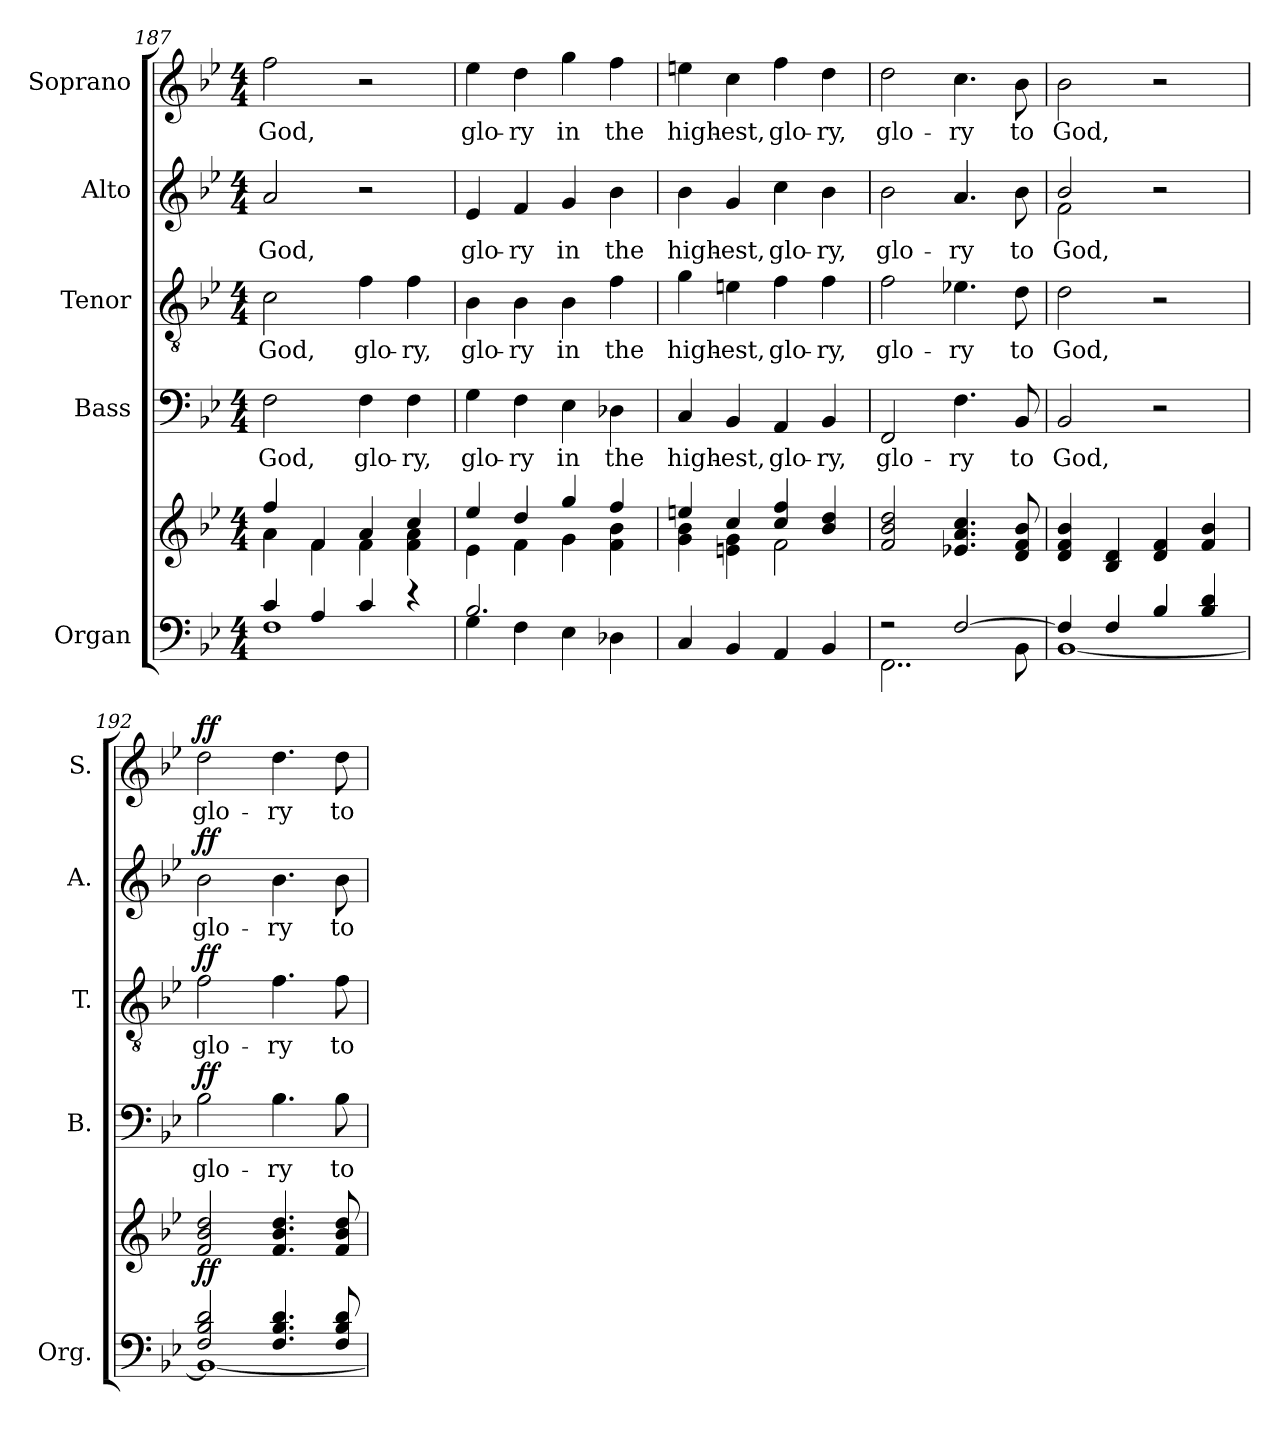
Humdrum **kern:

**kern	**kern	**dynam	**kern	**text	**dynam	**kern	**text	**dynam	**kern	**text	**dynam	**kern	**text	**dynam
*part5	*part5	*part5	*part4	*part4	*part4	*part3	*part3	*part3	*part2	*part2	*part2	*part1	*part1	*part1
*staff6	*staff5	*staff5/6	*staff4	*staff4	*staff4	*staff3	*staff3	*staff3	*staff2	*staff2	*staff2	*staff1	*staff1	*staff1
*I"Organ	*	*	*I"Bass	*	*	*I"Tenor	*	*	*I"Alto	*	*	*I"Soprano	*	*
*I'Org.	*	*	*I'B.	*	*	*I'T.	*	*	*I'A.	*	*	*I'S.	*	*
!!LO:PB:g=z
*clefF4	*clefG2	*	*clefF4	*	*	*clefGv2	*	*	*clefG2	*	*	*clefG2	*	*
*	*	*	*	*	*	*ITrd7c12	*	*	*	*	*	*	*	*
*k[b-e-]	*k[b-e-]	*	*k[b-e-]	*	*	*k[b-e-]	*	*	*k[b-e-]	*	*	*k[b-e-]	*	*
*B-:	*B-:	*	*B-:	*	*	*B-:	*	*	*B-:	*	*	*B-:	*	*
*M4/4	*M4/4	*	*M4/4	*	*	*M4/4	*	*	*M4/4	*	*	*M4/4	*	*
=187	=187	=187	=187	=187	=187	=187	=187	=187	=187	=187	=187	=187	=187	=187
*^	*^	*	*	*	*	*	*	*	*	*	*	*	*	*
!	!	!	!	!	!	!LO:LY:b:color=#000000	!	!	!	!	!	!	!	!	!	!
!	!	!	!	!	!	!	!	!	!LO:LY:b:color=#000000	!	!	!	!	!	!	!
!	!	!	!	!	!	!	!	!	!	!	!	!LO:LY:b:color=#000000	!	!	!	!
!	!	!	!	!	!	!	!	!	!	!	!	!	!	!	!LO:LY:b:color=#000000	!
4ci/	1Fi	4ffi/	4ai\	.	2Fi\	God,	.	2Ci\	God,	.	2ai/	God,	.	2ffi\	God,	.
4Ai/	.	4fi/	4fi\	.	.	.	.	.	.	.	.	.	.	.	.	.
!	!	!	!	!	!	!LO:LY:b:color=#000000	!	!	!	!	!	!	!	!	!	!
!	!	!	!	!	!	!	!	!	!LO:LY:b:color=#000000	!	!	!	!	!	!	!
4ci/	.	4ai/	4fi\	.	4Fi\	glo-	.	4Fi\	glo-	.	2r	.	.	2r	.	.
!	!	!	!	!	!	!LO:LY:b:color=#000000	!	!	!	!	!	!	!	!	!	!
!	!	!	!	!	!	!	!	!	!LO:LY:b:color=#000000	!	!	!	!	!	!	!
4r	.	4cci/	4fi\ 4ai	.	4Fi\	-ry,	.	4Fi\	-ry,	.	.	.	.	.	.	.
=188	=188	=188	=188	=188	=188	=188	=188	=188	=188	=188	=188	=188	=188	=188	=188	=188
!	!	!	!	!	!	!LO:LY:b:color=#000000	!	!	!	!	!	!	!	!	!	!
!	!	!	!	!	!	!	!	!	!LO:LY:b:color=#000000	!	!	!	!	!	!	!
!	!	!	!	!	!	!	!	!	!	!	!	!LO:LY:b:color=#000000	!	!	!	!
!	!	!	!	!	!	!	!	!	!	!	!	!	!	!	!LO:LY:b:color=#000000	!
2.B-i/	4Gi\	4ee-i/	4e-i\	.	4Gi\	glo-	.	4BB-i\	glo-	.	4e-i/	glo-	.	4ee-i\	glo-	.
!	!	!	!	!	!	!LO:LY:b:color=#000000	!	!	!	!	!	!	!	!	!	!
!	!	!	!	!	!	!	!	!	!LO:LY:b:color=#000000	!	!	!	!	!	!	!
!	!	!	!	!	!	!	!	!	!	!	!	!LO:LY:b:color=#000000	!	!	!	!
!	!	!	!	!	!	!	!	!	!	!	!	!	!	!	!LO:LY:b:color=#000000	!
.	4Fi\	4ddi/	4fi\	.	4Fi\	-ry	.	4BB-i\	-ry	.	4fi/	-ry	.	4ddi\	-ry	.
!	!	!	!	!	!	!LO:LY:b:color=#000000	!	!	!	!	!	!	!	!	!	!
!	!	!	!	!	!	!	!	!	!LO:LY:b:color=#000000	!	!	!	!	!	!	!
!	!	!	!	!	!	!	!	!	!	!	!	!LO:LY:b:color=#000000	!	!	!	!
!	!	!	!	!	!	!	!	!	!	!	!	!	!	!	!LO:LY:b:color=#000000	!
.	4E-i\	4ggi/	4gi\	.	4E-i\	in	.	4BB-i\	in	.	4gi/	in	.	4ggi\	in	.
!	!	!	!	!	!	!LO:LY:b:color=#000000	!	!	!	!	!	!	!	!	!	!
!	!	!	!	!	!	!	!	!	!LO:LY:b:color=#000000	!	!	!	!	!	!	!
!	!	!	!	!	!	!	!	!	!	!	!	!LO:LY:b:color=#000000	!	!	!	!
!	!	!	!	!	!	!	!	!	!	!	!	!	!	!	!LO:LY:b:color=#000000	!
4ryy	4D-Xi\	4ffi/	4fi\ 4b-i	.	4D-Xi\	the	.	4Fi\	the	.	4b-i\	the	.	4ffi\	the	.
*v	*v	*	*	*	*	*	*	*	*	*	*	*	*	*	*	*
=189	=189	=189	=189	=189	=189	=189	=189	=189	=189	=189	=189	=189	=189	=189	=189
*^	*	*	*	*	*	*	*	*	*	*	*	*	*	*	*
!	!	!	!	!	!	!LO:LY:b:color=#000000	!	!	!	!	!	!	!	!	!	!
*v	*v	*	*	*	*	*	*	*	*	*	*	*	*	*	*	*
*^	*	*	*	*	*	*	*	*	*	*	*	*	*	*	*
!	!	!	!	!	!	!	!	!	!LO:LY:b:color=#000000	!	!	!	!	!	!	!
*v	*v	*	*	*	*	*	*	*	*	*	*	*	*	*	*	*
*^	*	*	*	*	*	*	*	*	*	*	*	*	*	*	*
!	!	!	!	!	!	!	!	!	!	!	!	!LO:LY:b:color=#000000	!	!	!	!
*v	*v	*	*	*	*	*	*	*	*	*	*	*	*	*	*	*
*^	*	*	*	*	*	*	*	*	*	*	*	*	*	*	*
!	!	!	!	!	!	!	!	!	!	!	!	!	!	!	!LO:LY:b:color=#000000	!
*v	*v	*	*	*	*	*	*	*	*	*	*	*	*	*	*	*
4Ci/	4eeni/	4gi\ 4b-i	.	4Ci/	high-	.	4Gi\	high-	.	4b-i\	high-	.	4eeni\	high-	.
!	!	!	!	!	!LO:LY:b:color=#000000	!	!	!	!	!	!	!	!	!	!
!	!	!	!	!	!	!	!	!LO:LY:b:color=#000000	!	!	!	!	!	!	!
!	!	!	!	!	!	!	!	!	!	!	!LO:LY:b:color=#000000	!	!	!	!
!	!	!	!	!	!	!	!	!	!	!	!	!	!	!LO:LY:b:color=#000000	!
4BB-i/	4cci/	4eni\ 4gi	.	4BB-i/	-est,	.	4Eni\	-est,	.	4gi/	-est,	.	4cci\	-est,	.
!	!	!	!	!	!LO:LY:b:color=#000000	!	!	!	!	!	!	!	!	!	!
!	!	!	!	!	!	!	!	!LO:LY:b:color=#000000	!	!	!	!	!	!	!
!	!	!	!	!	!	!	!	!	!	!	!LO:LY:b:color=#000000	!	!	!	!
!	!	!	!	!	!	!	!	!	!	!	!	!	!	!LO:LY:b:color=#000000	!
4AAi/	4cci/ 4ffi	2fi\	.	4AAi/	glo-	.	4Fi\	glo-	.	4cci\	glo-	.	4ffi\	glo-	.
!	!	!	!	!	!LO:LY:b:color=#000000	!	!	!	!	!	!	!	!	!	!
!	!	!	!	!	!	!	!	!LO:LY:b:color=#000000	!	!	!	!	!	!	!
!	!	!	!	!	!	!	!	!	!	!	!LO:LY:b:color=#000000	!	!	!	!
!	!	!	!	!	!	!	!	!	!	!	!	!	!	!LO:LY:b:color=#000000	!
4BB-i/	4b-i/ 4ddi	.	.	4BB-i/	-ry,	.	4Fi\	-ry,	.	4b-i\	-ry,	.	4ddi\	-ry,	.
*	*v	*v	*	*	*	*	*	*	*	*	*	*	*	*	*
=190	=190	=190	=190	=190	=190	=190	=190	=190	=190	=190	=190	=190	=190	=190
*^	*	*	*	*	*	*	*	*	*	*	*	*	*	*
!	!	!	!	!	!LO:LY:b:color=#000000	!	!	!	!	!	!	!	!	!	!
!	!	!	!	!	!	!	!	!LO:LY:b:color=#000000	!	!	!	!	!	!	!
!	!	!	!	!	!	!	!	!	!	!	!LO:LY:b:color=#000000	!	!	!	!
!	!	!	!	!	!	!	!	!	!	!	!	!	!	!LO:LY:b:color=#000000	!
2r	2..FFi\	2fi/ 2b-i 2ddi	.	2FFi/	glo-	.	2Fi\	glo-	.	2b-i\	glo-	.	2ddi\	glo-	.
!	!	!	!	!	!LO:LY:b:color=#000000	!	!	!	!	!	!	!	!	!	!
!	!	!	!	!	!	!	!	!LO:LY:b:color=#000000	!	!	!	!	!	!	!
!	!	!	!	!	!	!	!	!	!	!	!LO:LY:b:color=#000000	!	!	!	!
!	!	!	!	!	!	!	!	!	!	!	!	!	!	!LO:LY:b:color=#000000	!
[>2Fi/	.	4.e-Xi/ 4.ai 4.cci	.	4.Fi\	-ry	.	4.E-Xi\	-ry	.	4.ai/	-ry	.	4.cci\	-ry	.
!	!	!	!	!	!LO:LY:b:color=#000000	!	!	!	!	!	!	!	!	!	!
!	!	!	!	!	!	!	!	!LO:LY:b:color=#000000	!	!	!	!	!	!	!
!	!	!	!	!	!	!	!	!	!	!	!LO:LY:b:color=#000000	!	!	!	!
!	!	!	!	!	!	!	!	!	!	!	!	!	!	!LO:LY:b:color=#000000	!
.	8BB-i\	8di/ 8fi 8b-i	.	8BB-i/	to	.	8Di\	to	.	8b-i\	to	.	8b-i\	to	.
!!LO:LB:g=z
=191	=191	=191	=191	=191	=191	=191	=191	=191	=191	=191	=191	=191	=191	=191	=191
!	!	!	!	!	!LO:LY:b:color=#000000	!	!	!	!	!	!	!	!	!	!
!	!	!	!	!	!	!	!	!LO:LY:b:color=#000000	!	!	!	!	!	!	!
*	*	*	*	*	*	*	*	*	*	*^	*	*	*	*	*
!	!	!	!	!	!	!	!	!	!	!	!	!LO:LY:b:color=#000000	!	!	!	!
!	!	!	!	!	!	!	!	!	!	!	!	!	!	!	!LO:LY:b:color=#000000	!
4Fi/]	[<1BB-i	4di/ 4fi 4b-i	.	2BB-i/	God,	.	2Di\	God,	.	2b-i/	2fi\	God,	.	2b-i\	God,	.
4Fi/	.	4B-i/ 4di	.	.	.	.	.	.	.	.	.	.	.	.	.	.
4B-i/	.	4di/ 4fi	.	2r	.	.	2r	.	.	2r	2ryy	.	.	2r	.	.
4B-i/ 4di	.	4fi/ 4b-i	.	.	.	.	.	.	.	.	.	.	.	.	.	.
*	*	*	*	*	*	*	*	*	*	*v	*v	*	*	*	*	*
=192	=192	=192	=192	=192	=192	=192	=192	=192	=192	=192	=192	=192	=192	=192	=192
!	!	!	!	!	!LO:LY:b:color=#000000	!	!	!	!	!	!	!	!	!	!
!	!	!	!	!	!	!	!	!LO:LY:b:color=#000000	!	!	!	!	!	!	!
!	!	!	!	!	!	!	!	!	!	!	!LO:LY:b:color=#000000	!	!	!	!
!	!	!	!	!	!	!	!	!	!	!	!	!	!	!LO:LY:b:color=#000000	!
2Fi/ 2B-i 2di	1BB-i_<	2fi/ 2b-i 2ddi	ff	2B-i\	glo-	ff	2Fi\	glo-	ff	2b-i\	glo-	ff	2ddi\	glo-	ff
!	!	!	!	!	!LO:LY:b:color=#000000	!	!	!	!	!	!	!	!	!	!
!	!	!	!	!	!	!	!	!LO:LY:b:color=#000000	!	!	!	!	!	!	!
!	!	!	!	!	!	!	!	!	!	!	!LO:LY:b:color=#000000	!	!	!	!
!	!	!	!	!	!	!	!	!	!	!	!	!	!	!LO:LY:b:color=#000000	!
4.Fi/ 4.B-i 4.di	.	4.fi/ 4.b-i 4.ddi	.	4.B-i\	-ry	.	4.Fi\	-ry	.	4.b-i\	-ry	.	4.ddi\	-ry	.
!	!	!	!	!	!LO:LY:b:color=#000000	!	!	!	!	!	!	!	!	!	!
!	!	!	!	!	!	!	!	!LO:LY:b:color=#000000	!	!	!	!	!	!	!
!	!	!	!	!	!	!	!	!	!	!	!LO:LY:b:color=#000000	!	!	!	!
!	!	!	!	!	!	!	!	!	!	!	!	!	!	!LO:LY:b:color=#000000	!
8Fi/ 8B-i 8di	.	8fi/ 8b-i 8ddi	.	8B-i\	to	.	8Fi\	to	.	8b-i\	to	.	8ddi\	to	.
*v	*v	*	*	*	*	*	*	*	*	*	*	*	*	*	*
=	=	=	=	=	=	=	=	=	=	=	=	=	=	=
*-	*-	*-	*-	*-	*-	*-	*-	*-	*-	*-	*-	*-	*-	*-
